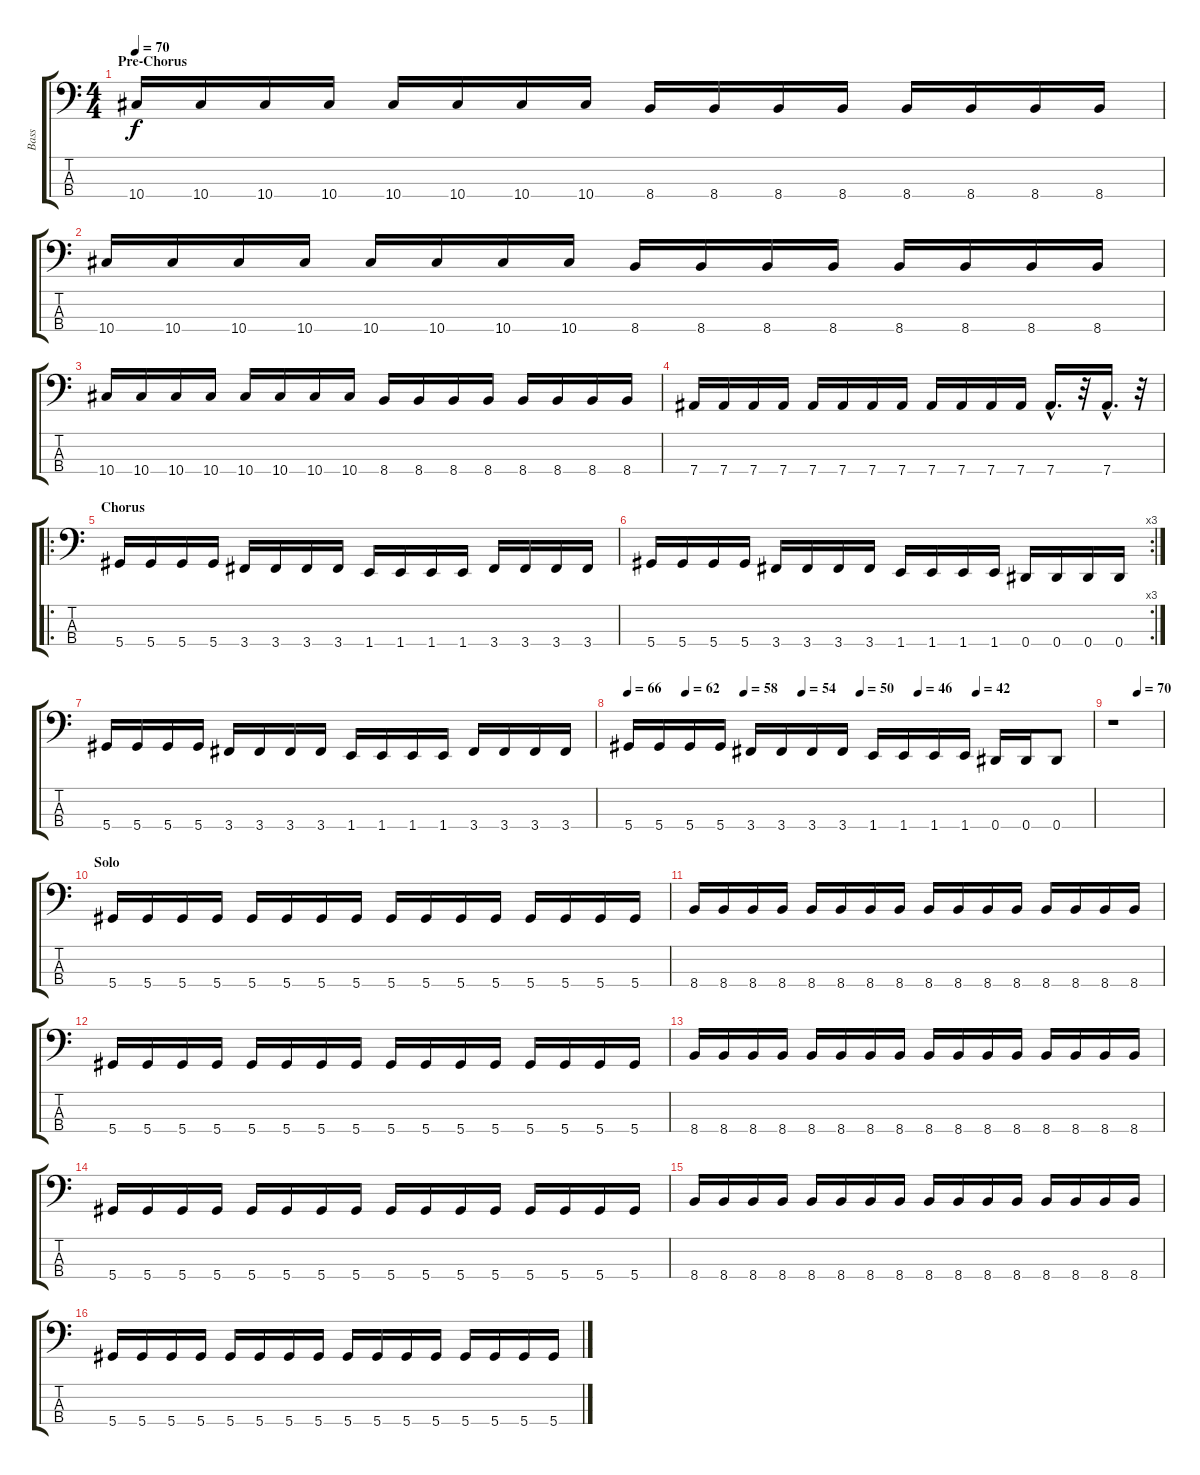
\track ("Bass" "Bass") {instrument electricbassfinger}
\staff {score tabs}
\tuning (Gb2 Db2 Ab1 Eb1) {hide}
\ts (4 4)
\section ("" "Pre-Chorus")
\tempo 70
\clef f4
\ks c
10.4.16{dy f} 10.4.16 10.4.16 10.4.16 10.4.16 10.4.16 10.4.16 10.4.16 8.4.16 8.4.16 8.4.16 8.4.16 8.4.16 8.4.16 8.4.16 8.4.16 |
10.4.16 10.4.16 10.4.16 10.4.16 10.4.16 10.4.16 10.4.16 10.4.16 8.4.16 8.4.16 8.4.16 8.4.16 8.4.16 8.4.16 8.4.16 8.4.16 |
10.4.16 10.4.16 10.4.16 10.4.16 10.4.16 10.4.16 10.4.16 10.4.16 8.4.16 8.4.16 8.4.16 8.4.16 8.4.16 8.4.16 8.4.16 8.4.16 |
7.4.16 7.4.16 7.4.16 7.4.16 7.4.16 7.4.16 7.4.16 7.4.16 7.4.16 7.4.16 7.4.16 7.4.16 7.4{hac}.16{d} r.32 7.4{hac}.16{d} r.32 |
\ro
\section ("" "Chorus")
5.4.16 5.4.16 5.4.16 5.4.16 3.4.16 3.4.16 3.4.16 3.4.16 1.4.16 1.4.16 1.4.16 1.4.16 3.4.16 3.4.16 3.4.16 3.4.16 |
\rc 3
5.4.16 5.4.16 5.4.16 5.4.16 3.4.16 3.4.16 3.4.16 3.4.16 1.4.16 1.4.16 1.4.16 1.4.16 0.4.16 0.4.16 0.4.16 0.4.16 |
5.4.16 5.4.16 5.4.16 5.4.16 3.4.16 3.4.16 3.4.16 3.4.16 1.4.16 1.4.16 1.4.16 1.4.16 3.4.16 3.4.16 3.4.16 3.4.16 |
\tempo 66
\tempo (62 0.125)
\tempo (58 0.25)
\tempo (54 0.375)
\tempo (50 0.5)
\tempo (46 0.625)
\tempo (42 0.75)
5.4.16 5.4.16 5.4.16 5.4.16 3.4.16 3.4.16 3.4.16 3.4.16 1.4.16 1.4.16 1.4.16 1.4.16 0.4.16 0.4.16 0.4.8 |
\tempo (70 0.5)
r.1 |
\section ("" "Solo")
5.4.16 5.4.16 5.4.16 5.4.16 5.4.16 5.4.16 5.4.16 5.4.16 5.4.16 5.4.16 5.4.16 5.4.16 5.4.16 5.4.16 5.4.16 5.4.16 |
8.4.16 8.4.16 8.4.16 8.4.16 8.4.16 8.4.16 8.4.16 8.4.16 8.4.16 8.4.16 8.4.16 8.4.16 8.4.16 8.4.16 8.4.16 8.4.16 |
5.4.16 5.4.16 5.4.16 5.4.16 5.4.16 5.4.16 5.4.16 5.4.16 5.4.16 5.4.16 5.4.16 5.4.16 5.4.16 5.4.16 5.4.16 5.4.16 |
8.4.16 8.4.16 8.4.16 8.4.16 8.4.16 8.4.16 8.4.16 8.4.16 8.4.16 8.4.16 8.4.16 8.4.16 8.4.16 8.4.16 8.4.16 8.4.16 |
5.4.16 5.4.16 5.4.16 5.4.16 5.4.16 5.4.16 5.4.16 5.4.16 5.4.16 5.4.16 5.4.16 5.4.16 5.4.16 5.4.16 5.4.16 5.4.16 |
8.4.16 8.4.16 8.4.16 8.4.16 8.4.16 8.4.16 8.4.16 8.4.16 8.4.16 8.4.16 8.4.16 8.4.16 8.4.16 8.4.16 8.4.16 8.4.16 |
5.4.16 5.4.16 5.4.16 5.4.16 5.4.16 5.4.16 5.4.16 5.4.16 5.4.16 5.4.16 5.4.16 5.4.16 5.4.16 5.4.16 5.4.16 5.4.16
